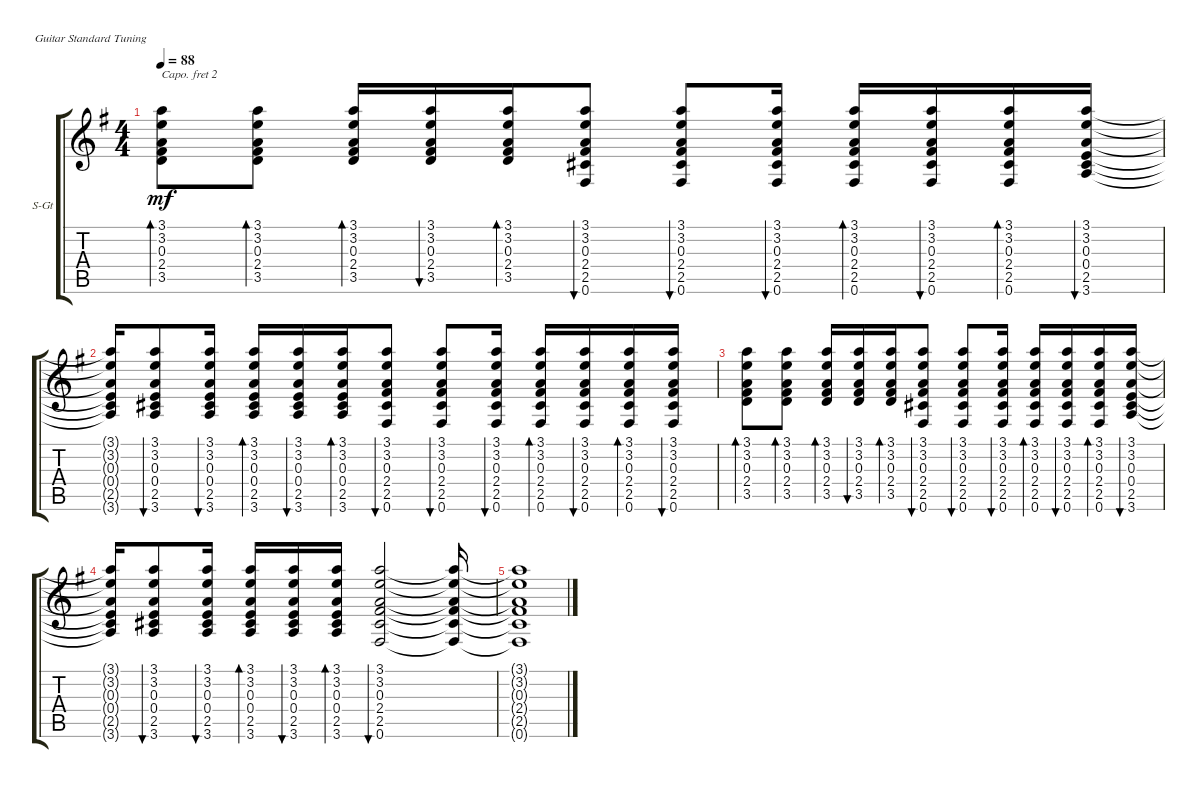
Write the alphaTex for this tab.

\defaultSystemsLayout 4
\bracketExtendMode groupsimilarinstruments
\firstSystemTrackNameOrientation horizontal
\otherSystemsTrackNameOrientation horizontal
\track ("Guitar Base" "S-Gt") {instrument acousticguitarsteel}
\staff {score tabs}
\capo 2
\tuning (E4 B3 G3 D3 A2 E2)
\ts (4 4)
\tempo 88
\clef g2
\ks eminor
(3.5 2.4 0.3 3.2 3.1).8{bd 30 dy mf} (3.5 2.4 0.3 3.2 3.1).8{bd 30} (3.5 2.4 0.3 3.2 3.1).16{bd 30} (3.5 2.4 0.3 3.2 3.1).16{bu 30} (3.5 2.4 0.3 3.2 3.1).16{bd 30} (2.5 2.4 0.3 3.2 3.1 0.6).8{bu 30} (2.5 2.4 0.3 3.2 3.1 0.6).8{bu 30} (2.5 2.4 0.3 3.2 3.1 0.6).16{bu 30} (2.5 2.4 0.3 3.2 3.1 0.6).16{bd 30} (2.5 2.4 0.3 3.2 3.1 0.6).16{bu 30} (2.5 2.4 0.3 3.2 3.1 0.6).16{bd 30} (2.5 0.4 0.3 3.2 3.1 3.6).16{bu 30} |
(2.5{t} 0.4{t} 0.3{t} 3.2{t} 3.1{t} 3.6{t}).16 (2.5 0.4 0.3 3.2 3.1 3.6).8{bu 30} (2.5 0.4 0.3 3.2 3.1 3.6).16{bu 30} (2.5 0.4 0.3 3.2 3.1 3.6).16{bd 30} (2.5 0.4 0.3 3.2 3.1 3.6).16{bu 30} (2.5 0.4 0.3 3.2 3.1 3.6).16{bd 30} (2.5 2.4 0.3 3.2 3.1 0.6).8{bu 30} (2.5 2.4 0.3 3.2 3.1 0.6).8{bu 30} (2.5 2.4 0.3 3.2 3.1 0.6).16{bu 30} (2.5 2.4 0.3 3.2 3.1 0.6).16{bd 30} (2.5 2.4 0.3 3.2 3.1 0.6).16{bu 30} (2.5 2.4 0.3 3.2 3.1 0.6).16{bd 30} (2.5 2.4 0.3 3.2 3.1 0.6).16{bu 30} |
(3.5 2.4 0.3 3.2 3.1).8{bd 30} (3.5 2.4 0.3 3.2 3.1).8{bd 30} (3.5 2.4 0.3 3.2 3.1).16{bd 30} (3.5 2.4 0.3 3.2 3.1).16{bu 30} (3.5 2.4 0.3 3.2 3.1).16{bd 30} (2.5 2.4 0.3 3.2 3.1 0.6).8{bu 30} (2.5 2.4 0.3 3.2 3.1 0.6).8{bu 30} (2.5 2.4 0.3 3.2 3.1 0.6).16{bu 30} (2.5 2.4 0.3 3.2 3.1 0.6).16{bd 30} (2.5 2.4 0.3 3.2 3.1 0.6).16{bu 30} (2.5 2.4 0.3 3.2 3.1 0.6).16{bd 30} (2.5 0.4 0.3 3.2 3.1 3.6).16{bu 30} |
(2.5{t} 0.4{t} 0.3{t} 3.2{t} 3.1{t} 3.6{t}).16 (2.5 0.4 0.3 3.2 3.1 3.6).8{bu 30} (2.5 0.4 0.3 3.2 3.1 3.6).16{bu 30} (2.5 0.4 0.3 3.2 3.1 3.6).16{bd 30} (2.5 0.4 0.3 3.2 3.1 3.6).16{bu 30} (2.5 0.4 0.3 3.2 3.1 3.6).16{bd 30} (2.5 2.4 0.3 3.2 3.1 0.6).2{bu 30} (2.5{t} 2.4{t} 0.3{t} 3.2{t} 3.1{t} 0.6{t}).16 |
(2.5{t} 2.4{t} 0.3{t} 3.2{t} 3.1{t} 0.6{t}).1
